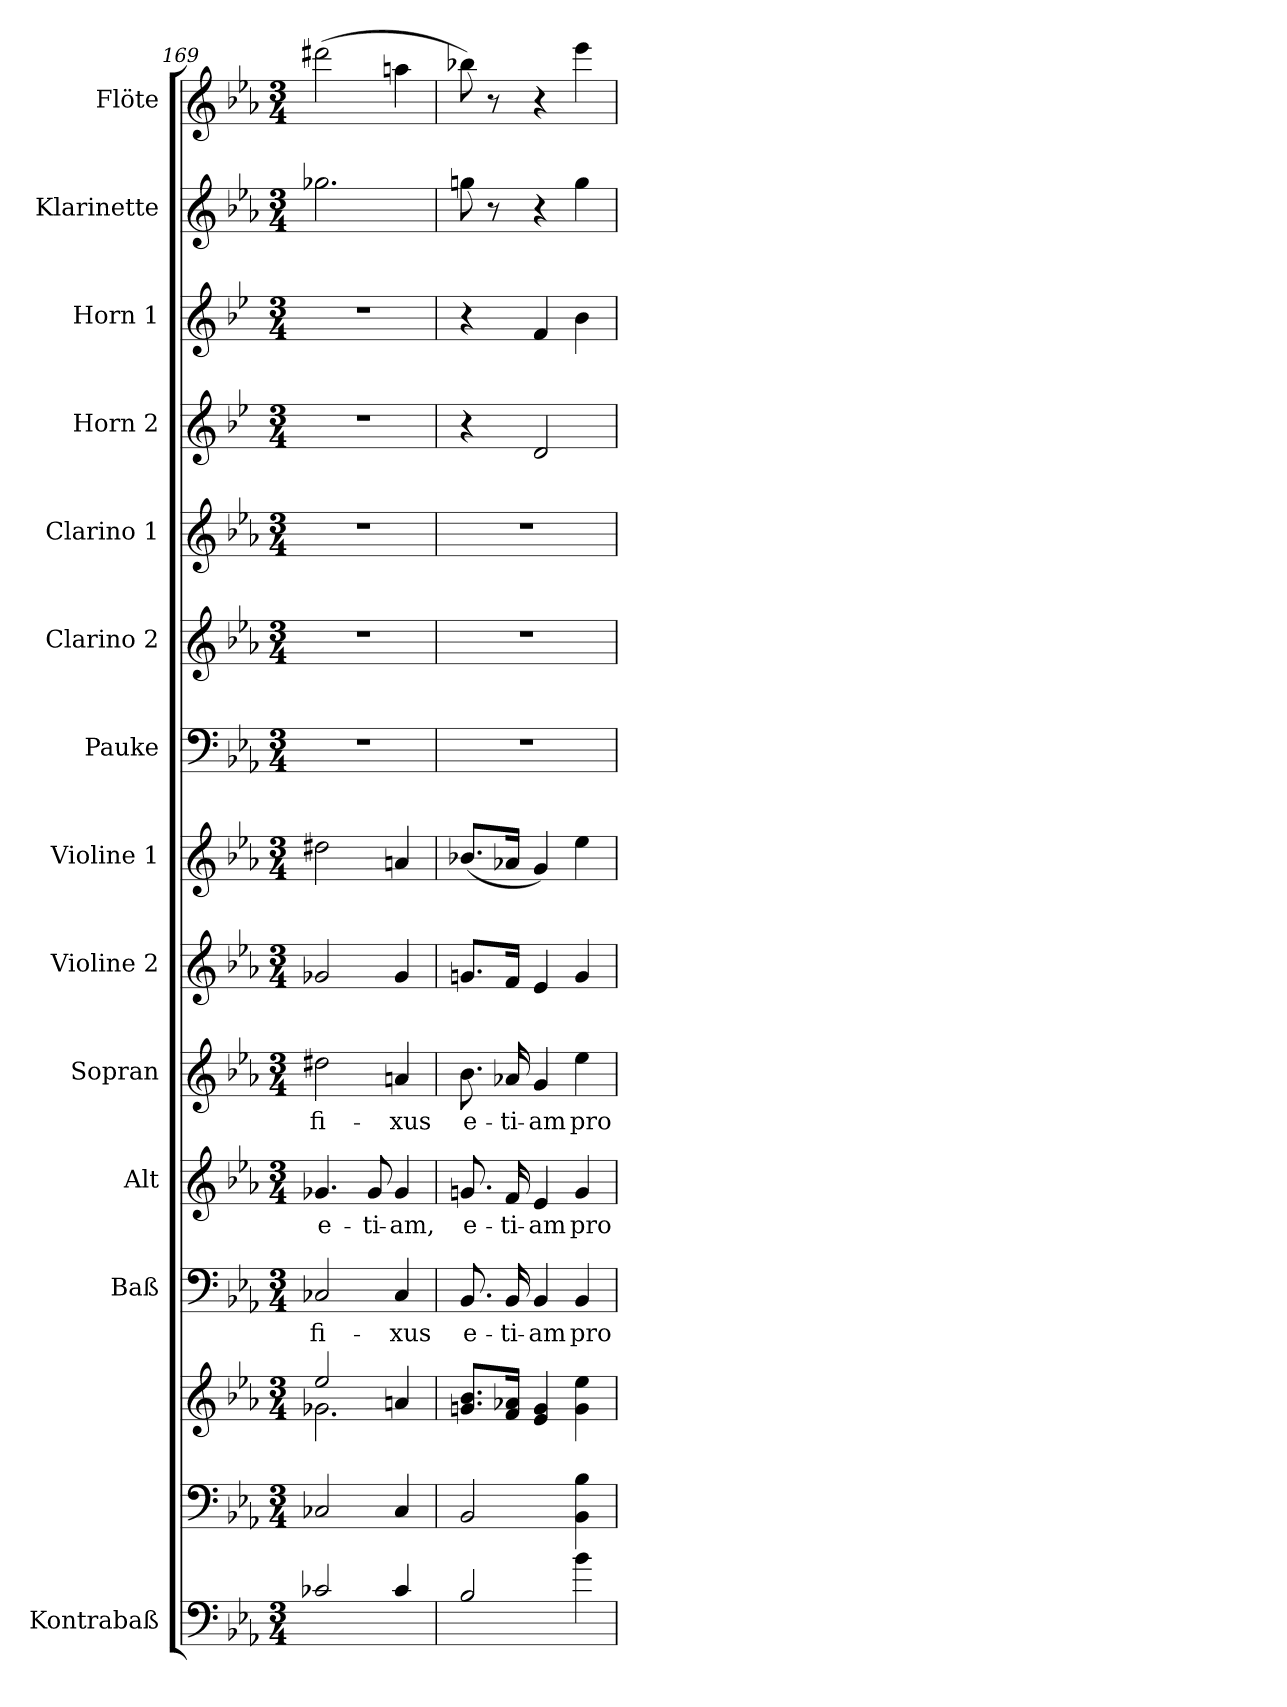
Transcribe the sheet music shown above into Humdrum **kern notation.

**kern	**kern	**kern	**kern	**text	**kern	**text	**kern	**text	**kern	**kern	**kern	**kern	**kern	**kern	**kern	**kern	**kern
*part14	*part13	*part13	*part12	*part12	*part11	*part11	*part10	*part10	*part9	*part8	*part7	*part6	*part5	*part4	*part3	*part2	*part1
*staff15	*staff14	*staff13	*staff12	*staff12	*staff11	*staff11	*staff10	*staff10	*staff9	*staff8	*staff7	*staff6	*staff5	*staff4	*staff3	*staff2	*staff1
*I"Kontrabaß	*	*	*I"Baß	*	*I"Alt	*	*I"Sopran	*	*I"Violine 2	*I"Violine 1	*I"Pauke	*I"Clarino 2	*I"Clarino 1	*I"Horn 2	*I"Horn 1	*I"Klarinette	*I"Flöte
*I'Kb	*	*	*I'Baß	*	*I'Alt	*	*I'Sop	*	*I'Vln. 2	*I'Vln. 1	*I'Pk.	*	*	*I'Hrn. 2	*I'Hrn. 1	*	*I'Fl.
*clefF4	*clefF4	*clefG2	*clefF4	*	*clefG2	*	*clefG2	*	*clefG2	*clefG2	*clefF4	*clefG2	*clefG2	*clefG2	*clefG2	*clefG2	*clefG2
*ITrd7c12	*	*	*	*	*	*	*	*	*	*	*	*ITrd7c12	*ITrd7c12	*ITrd4c7	*ITrd4c7	*	*
*k[b-e-a-]	*k[b-e-a-]	*k[b-e-a-]	*k[b-e-a-]	*	*k[b-e-a-]	*	*k[b-e-a-]	*	*k[b-e-a-]	*k[b-e-a-]	*k[b-e-a-]	*k[b-e-a-]	*k[b-e-a-]	*k[b-e-a-]	*k[b-e-a-]	*k[b-e-a-]	*k[b-e-a-]
*E-:	*E-:	*E-:	*E-:	*	*E-:	*	*E-:	*	*E-:	*E-:	*E-:	*E-:	*E-:	*E-:	*E-:	*E-:	*E-:
*M3/4	*M3/4	*M3/4	*M3/4	*	*M3/4	*	*M3/4	*	*M3/4	*M3/4	*M3/4	*M3/4	*M3/4	*M3/4	*M3/4	*M3/4	*M3/4
=169	=169	=169	=169	=169	=169	=169	=169	=169	=169	=169	=169	=169	=169	=169	=169	=169	=169
*	*	*^	*	*	*	*	*	*	*	*	*	*	*	*	*	*	*
!	!	!	!	!	!LO:LY:b	!	!LO:LY:b	!	!LO:LY:b	!	!	!	!	!	!	!	!	!
2C-X/	2C-X/	2ee-/	2.g-X\	2C-X/	-fi-	4.g-X/	e-	2dd#X\	-fi-	2g-X/	2dd#X\	2.r	2.r	2.r	2.r	2.r	2.gg-X\	(>2ddd#X\
!	!	!	!	!	!	!	!LO:LY:b	!	!	!	!	!	!	!	!	!	!	!
.	.	.	.	.	.	8g-/	-ti-	.	.	.	.	.	.	.	.	.	.	.
!	!	!	!	!	!LO:LY:b	!	!LO:LY:b	!	!LO:LY:b	!	!	!	!	!	!	!	!	!
4C-/	4C-/	4an/	.	4C-/	-xus	4g-/	-am,	4an/	-xus	4g-/	4an/	.	.	.	.	.	.	4aan\
*	*	*v	*v	*	*	*	*	*	*	*	*	*	*	*	*	*	*	*
=170	=170	=170	=170	=170	=170	=170	=170	=170	=170	=170	=170	=170	=170	=170	=170	=170	=170
!	!	!	!	!LO:LY:b	!	!LO:LY:b	!	!LO:LY:b	!	!	!	!	!	!	!	!	!
2BB-/	2BB-/	8.gn/ 8.b-/L	8.BB-/	e-	8.gn/	e-	8.b-\	e-	8.gn/L	(<8.b-X/L	2.r	2.r	2.r	4r	4r	8ggn\	8bb-X\)
.	.	.	.	.	.	.	.	.	.	.	.	.	.	.	.	8r	8r
!	!	!	!	!LO:LY:b	!	!LO:LY:b	!	!LO:LY:b	!	!	!	!	!	!	!	!	!
.	.	16f/ 16a-X/Jk	16BB-/	-ti-	16f/	-ti-	16a-X/	-ti-	16f/Jk	16a-X/Jk	.	.	.	.	.	.	.
!	!	!	!	!LO:LY:b	!	!LO:LY:b	!	!LO:LY:b	!	!	!	!	!	!	!	!	!
.	.	4e-/ 4g/	4BB-/	-am	4e-/	-am	4g/	-am	4e-/	4g/)	.	.	.	2G/	4B-/	4r	4r
!	!	!	!	!LO:LY:b	!	!LO:LY:b	!	!LO:LY:b	!	!	!	!	!	!	!	!	!
4B-\	4BB-\ 4B-\	4g\ 4ee-\	4BB-/	pro	4g/	pro	4ee-\	pro	4g/	4ee-\	.	.	.	.	4e-\	4gg\	4eee-\
=	=	=	=	=	=	=	=	=	=	=	=	=	=	=	=	=	=
*-	*-	*-	*-	*-	*-	*-	*-	*-	*-	*-	*-	*-	*-	*-	*-	*-	*-
